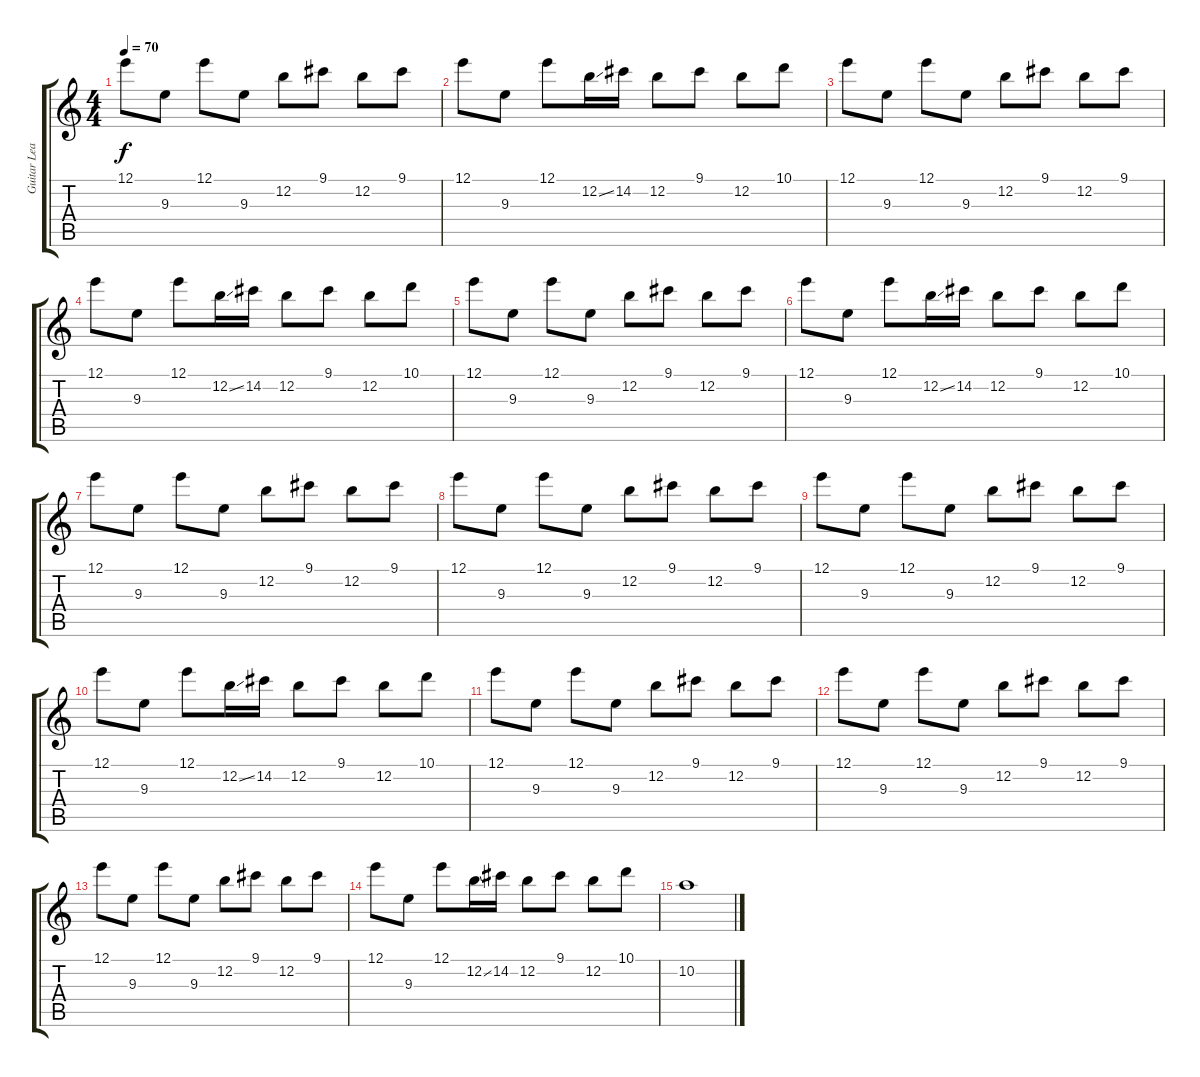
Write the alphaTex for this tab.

\track ("Guitar Lead" "Guitar Lea") {instrument electricguitarclean}
\staff {score tabs}
\tuning (E4 B3 G3 D3 A2 E2) {hide}
\ts (4 4)
\tempo 70
\clef g2
\ks c
12.1.8{dy f} 9.3.8 12.1.8 9.3.8 12.2.8 9.1.8 12.2.8 9.1.8 |
12.1.8 9.3.8 12.1.8 12.2{ss}.16 14.2.16 12.2.8 9.1.8 12.2.8 10.1.8 |
12.1.8 9.3.8 12.1.8 9.3.8 12.2.8 9.1.8 12.2.8 9.1.8 |
12.1.8 9.3.8 12.1.8 12.2{ss}.16 14.2.16 12.2.8 9.1.8 12.2.8 10.1.8 |
12.1.8 9.3.8 12.1.8 9.3.8 12.2.8 9.1.8 12.2.8 9.1.8 |
12.1.8 9.3.8 12.1.8 12.2{ss}.16 14.2.16 12.2.8 9.1.8 12.2.8 10.1.8 |
12.1.8 9.3.8 12.1.8 9.3.8 12.2.8 9.1.8 12.2.8 9.1.8 |
12.1.8 9.3.8 12.1.8 9.3.8 12.2.8 9.1.8 12.2.8 9.1.8 |
12.1.8 9.3.8 12.1.8 9.3.8 12.2.8 9.1.8 12.2.8 9.1.8 |
12.1.8 9.3.8 12.1.8 12.2{ss}.16 14.2.16 12.2.8 9.1.8 12.2.8 10.1.8 |
12.1.8 9.3.8 12.1.8 9.3.8 12.2.8 9.1.8 12.2.8 9.1.8 |
12.1.8 9.3.8 12.1.8 9.3.8 12.2.8 9.1.8 12.2.8 9.1.8 |
12.1.8 9.3.8 12.1.8 9.3.8 12.2.8 9.1.8 12.2.8 9.1.8 |
12.1.8 9.3.8 12.1.8 12.2{ss}.16 14.2.16 12.2.8 9.1.8 12.2.8 10.1.8 |
10.2.1
